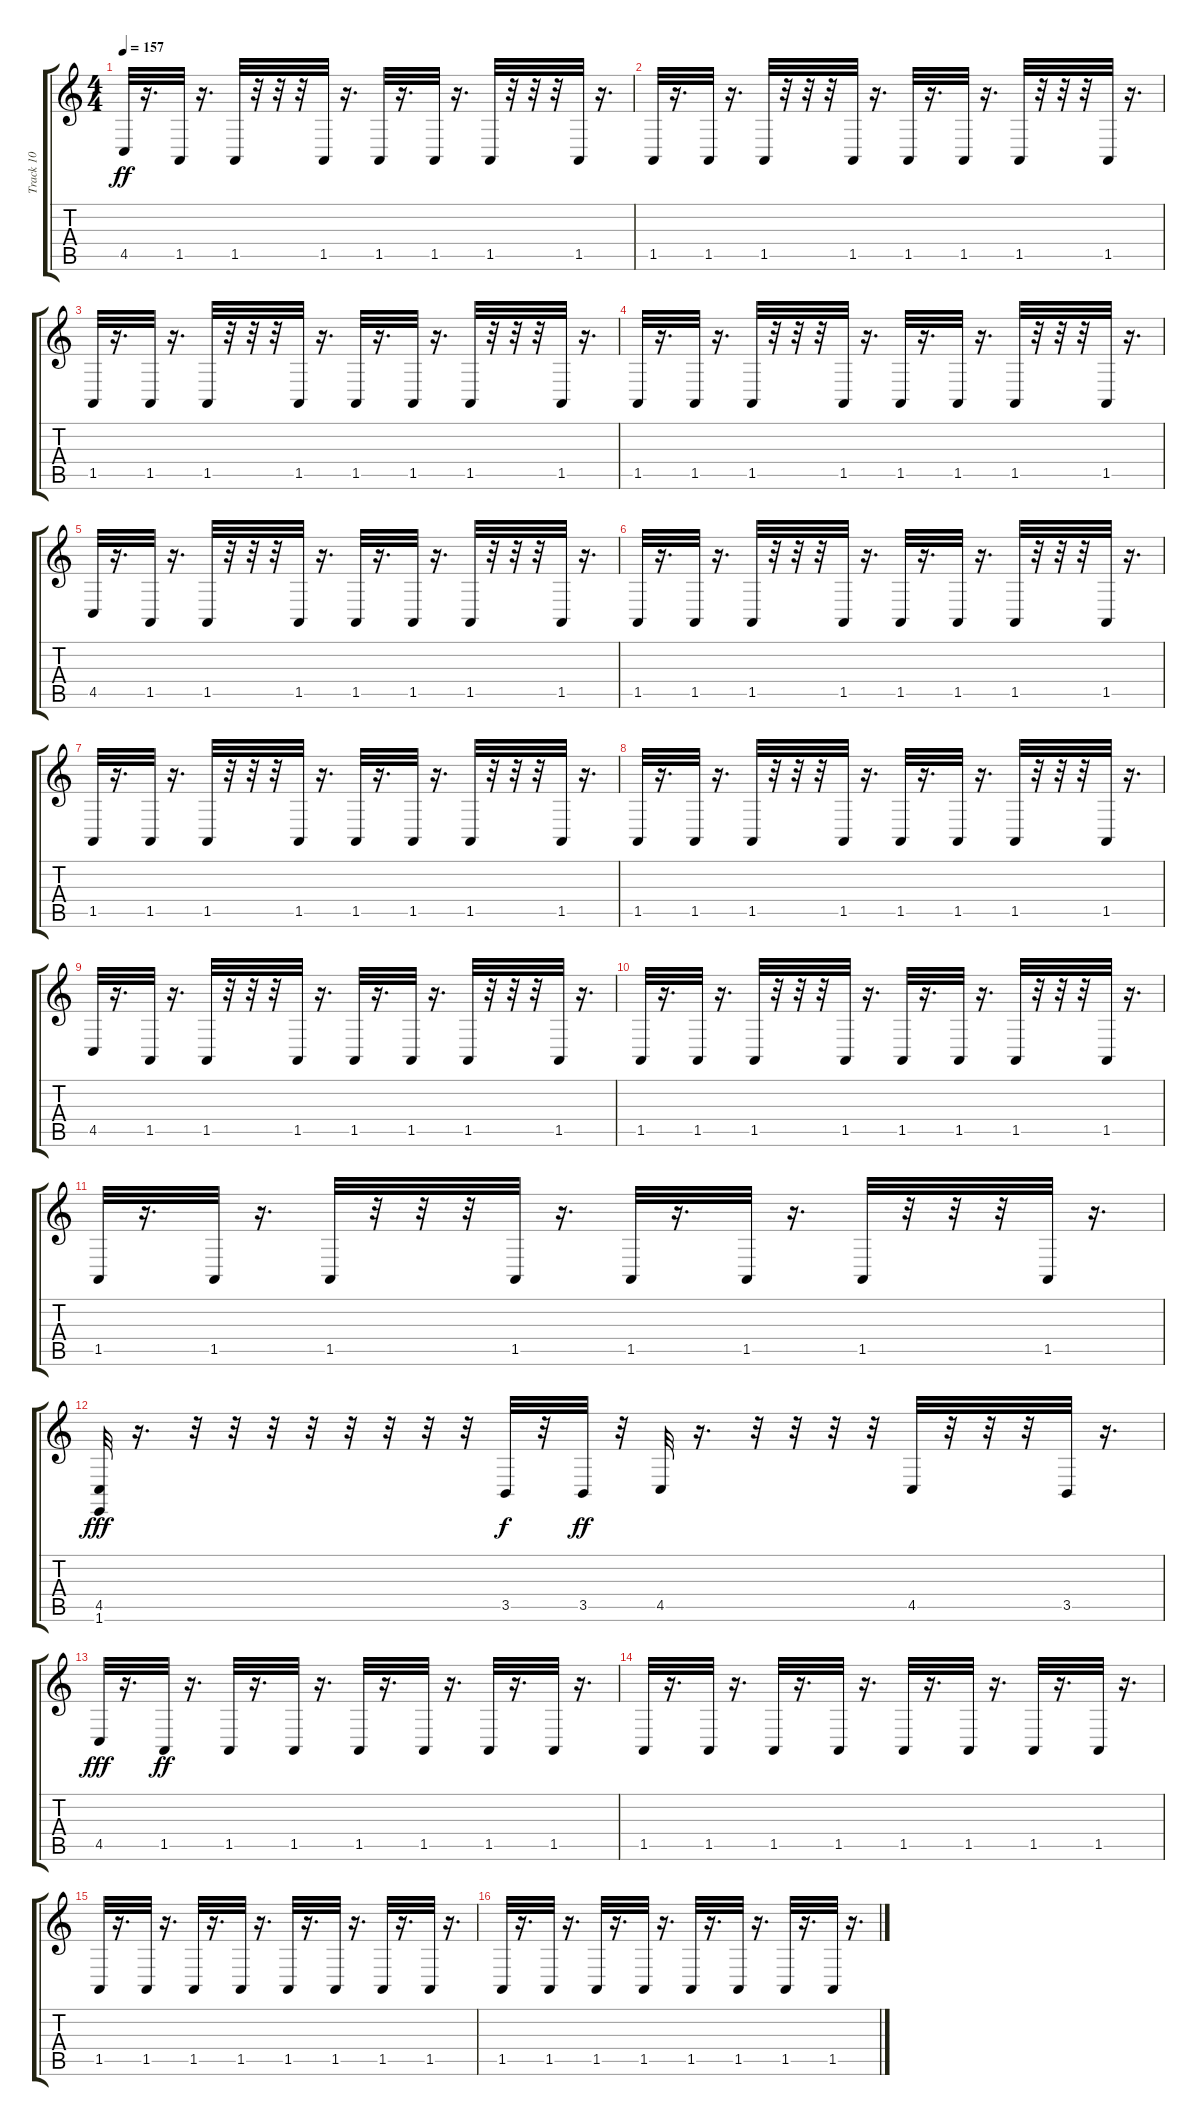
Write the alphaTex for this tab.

\track ("Track 10" "Track 10") {instrument celesta}
\staff {score tabs}
\tuning (Eb4 Bb3 Gb3 Db3 Ab2 Eb2) {hide}
\ts (4 4)
\tempo 157
\clef g2
\ks c
4.5.32{dy ff} r.16{d} 1.5.32 r.16{d} 1.5.32 r.32 r.32 r.32 1.5.32 r.16{d} 1.5.32 r.16{d} 1.5.32 r.16{d} 1.5.32 r.32 r.32 r.32 1.5.32 r.16{d} |
1.5.32 r.16{d} 1.5.32 r.16{d} 1.5.32 r.32 r.32 r.32 1.5.32 r.16{d} 1.5.32 r.16{d} 1.5.32 r.16{d} 1.5.32 r.32 r.32 r.32 1.5.32 r.16{d} |
1.5.32 r.16{d} 1.5.32 r.16{d} 1.5.32 r.32 r.32 r.32 1.5.32 r.16{d} 1.5.32 r.16{d} 1.5.32 r.16{d} 1.5.32 r.32 r.32 r.32 1.5.32 r.16{d} |
1.5.32 r.16{d} 1.5.32 r.16{d} 1.5.32 r.32 r.32 r.32 1.5.32 r.16{d} 1.5.32 r.16{d} 1.5.32 r.16{d} 1.5.32 r.32 r.32 r.32 1.5.32 r.16{d} |
4.5.32 r.16{d} 1.5.32 r.16{d} 1.5.32 r.32 r.32 r.32 1.5.32 r.16{d} 1.5.32 r.16{d} 1.5.32 r.16{d} 1.5.32 r.32 r.32 r.32 1.5.32 r.16{d} |
1.5.32 r.16{d} 1.5.32 r.16{d} 1.5.32 r.32 r.32 r.32 1.5.32 r.16{d} 1.5.32 r.16{d} 1.5.32 r.16{d} 1.5.32 r.32 r.32 r.32 1.5.32 r.16{d} |
1.5.32 r.16{d} 1.5.32 r.16{d} 1.5.32 r.32 r.32 r.32 1.5.32 r.16{d} 1.5.32 r.16{d} 1.5.32 r.16{d} 1.5.32 r.32 r.32 r.32 1.5.32 r.16{d} |
1.5.32 r.16{d} 1.5.32 r.16{d} 1.5.32 r.32 r.32 r.32 1.5.32 r.16{d} 1.5.32 r.16{d} 1.5.32 r.16{d} 1.5.32 r.32 r.32 r.32 1.5.32 r.16{d} |
4.5.32 r.16{d} 1.5.32 r.16{d} 1.5.32 r.32 r.32 r.32 1.5.32 r.16{d} 1.5.32 r.16{d} 1.5.32 r.16{d} 1.5.32 r.32 r.32 r.32 1.5.32 r.16{d} |
1.5.32 r.16{d} 1.5.32 r.16{d} 1.5.32 r.32 r.32 r.32 1.5.32 r.16{d} 1.5.32 r.16{d} 1.5.32 r.16{d} 1.5.32 r.32 r.32 r.32 1.5.32 r.16{d} |
1.5.32 r.16{d} 1.5.32 r.16{d} 1.5.32 r.32 r.32 r.32 1.5.32 r.16{d} 1.5.32 r.16{d} 1.5.32 r.16{d} 1.5.32 r.32 r.32 r.32 1.5.32 r.16{d} |
(4.5 1.6).32{dy fff} r.16{d} r.32 r.32 r.32 r.32 r.32 r.32 r.32 r.32 3.5.32{dy f} r.32 3.5.32{dy ff} r.32 4.5.32 r.16{d} r.32 r.32 r.32 r.32 4.5.32 r.32 r.32 r.32 3.5.32 r.16{d} |
4.5.32{dy fff} r.16{d} 1.5.32{dy ff} r.16{d} 1.5.32 r.16{d} 1.5.32 r.16{d} 1.5.32 r.16{d} 1.5.32 r.16{d} 1.5.32 r.16{d} 1.5.32 r.16{d} |
1.5.32 r.16{d} 1.5.32 r.16{d} 1.5.32 r.16{d} 1.5.32 r.16{d} 1.5.32 r.16{d} 1.5.32 r.16{d} 1.5.32 r.16{d} 1.5.32 r.16{d} |
1.5.32 r.16{d} 1.5.32 r.16{d} 1.5.32 r.16{d} 1.5.32 r.16{d} 1.5.32 r.16{d} 1.5.32 r.16{d} 1.5.32 r.16{d} 1.5.32 r.16{d} |
1.5.32 r.16{d} 1.5.32 r.16{d} 1.5.32 r.16{d} 1.5.32 r.16{d} 1.5.32 r.16{d} 1.5.32 r.16{d} 1.5.32 r.16{d} 1.5.32 r.16{d}
